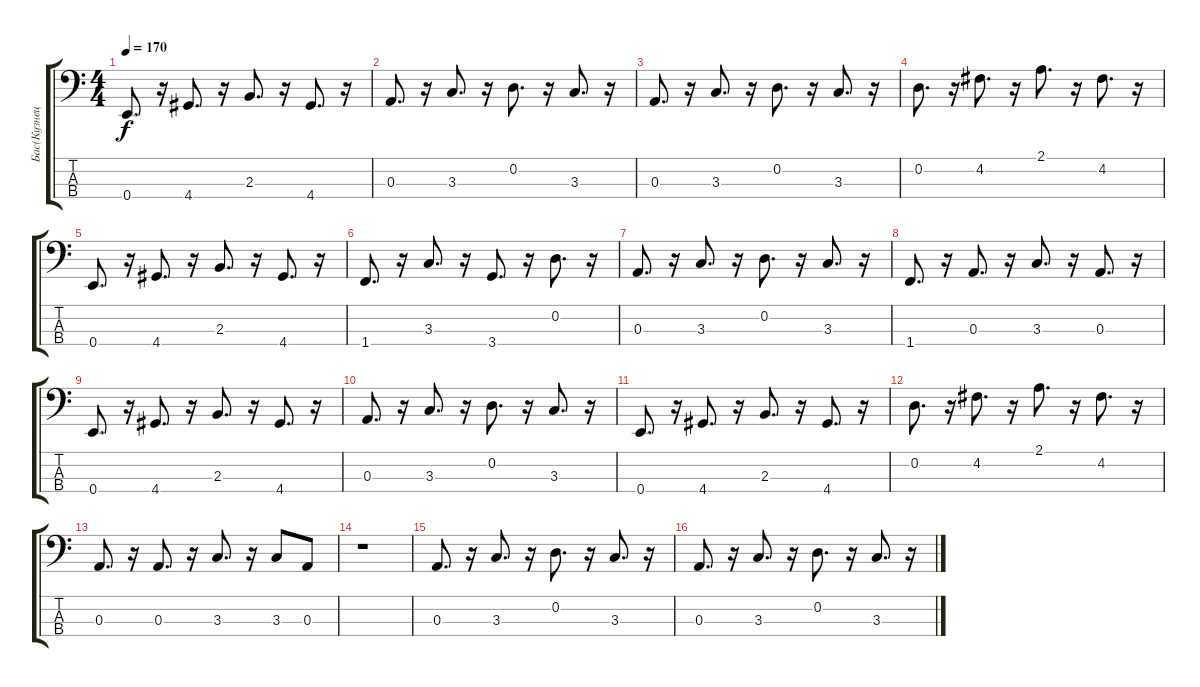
\track ("Бас(Кузнецов)" "Бас(Кузнец") {instrument electricbassfinger}
\staff {score tabs}
\tuning (G2 D2 A1 E1) {hide}
\ts (4 4)
\tempo 170
\clef f4
\ks c
0.4.8{d dy f} r.16 4.4.8{d} r.16 2.3.8{d} r.16 4.4.8{d} r.16 |
0.3.8{d} r.16 3.3.8{d} r.16 0.2.8{d} r.16 3.3.8{d} r.16 |
0.3.8{d} r.16 3.3.8{d} r.16 0.2.8{d} r.16 3.3.8{d} r.16 |
0.2.8{d} r.16 4.2.8{d} r.16 2.1.8{d} r.16 4.2.8{d} r.16 |
0.4.8{d} r.16 4.4.8{d} r.16 2.3.8{d} r.16 4.4.8{d} r.16 |
1.4.8{d} r.16 3.3.8{d} r.16 3.4.8{d} r.16 0.2.8{d} r.16 |
0.3.8{d} r.16 3.3.8{d} r.16 0.2.8{d} r.16 3.3.8{d} r.16 |
1.4.8{d} r.16 0.3.8{d} r.16 3.3.8{d} r.16 0.3.8{d} r.16 |
0.4.8{d} r.16 4.4.8{d} r.16 2.3.8{d} r.16 4.4.8{d} r.16 |
0.3.8{d} r.16 3.3.8{d} r.16 0.2.8{d} r.16 3.3.8{d} r.16 |
0.4.8{d} r.16 4.4.8{d} r.16 2.3.8{d} r.16 4.4.8{d} r.16 |
0.2.8{d} r.16 4.2.8{d} r.16 2.1.8{d} r.16 4.2.8{d} r.16 |
0.3.8{d} r.16 0.3.8{d} r.16 3.3.8{d} r.16 3.3.8 0.3.8 |
r.1 |
0.3.8{d} r.16 3.3.8{d} r.16 0.2.8{d} r.16 3.3.8{d} r.16 |
0.3.8{d} r.16 3.3.8{d} r.16 0.2.8{d} r.16 3.3.8{d} r.16
